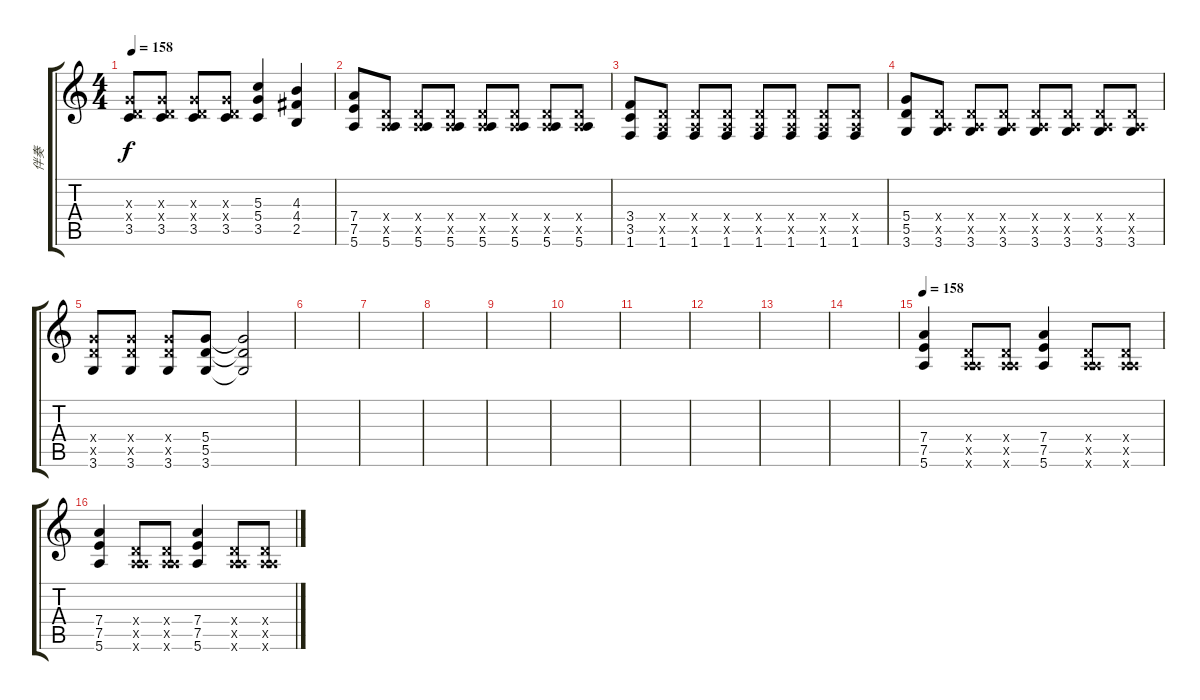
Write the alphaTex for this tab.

\track ("伴奏" "伴奏") {instrument distortionguitar}
\staff {score tabs}
\tuning (E4 B3 G3 D3 A2 E2) {hide}
\ts (4 4)
\tempo 158
\clef g2
\ks c
(0.3{x} 0.4{x} 3.5).8{dy f} (0.3{x} 0.4{x} 3.5).8 (0.3{x} 0.4{x} 3.5).8 (0.3{x} 0.4{x} 3.5).8 (5.3 5.4 3.5).4 (4.3 4.4 2.5).4 |
(7.4 7.5 5.6).8 (0.4{x} 0.5{x} 5.6).8 (0.4{x} 0.5{x} 5.6).8 (0.4{x} 0.5{x} 5.6).8 (0.4{x} 0.5{x} 5.6).8 (0.4{x} 0.5{x} 5.6).8 (0.4{x} 0.5{x} 5.6).8 (0.4{x} 0.5{x} 5.6).8 |
(3.4 3.5 1.6).8 (0.4{x} 0.5{x} 1.6).8 (0.4{x} 0.5{x} 1.6).8 (0.4{x} 0.5{x} 1.6).8{txt ""} (0.4{x} 0.5{x} 1.6).8 (0.4{x} 0.5{x} 1.6).8 (0.4{x} 0.5{x} 1.6).8 (0.4{x} 0.5{x} 1.6).8 |
(5.4 5.5 3.6).8 (0.4{x} 0.5{x} 3.6).8 (0.4{x} 0.5{x} 3.6).8 (0.4{x} 0.5{x} 3.6).8 (0.4{x} 0.5{x} 3.6).8 (0.4{x} 0.5{x} 3.6).8 (0.4{x} 0.5{x} 3.6).8 (0.4{x} 0.5{x} 3.6).8 |
(5.4{x} 5.5{x} 3.6).8 (5.4{x} 5.5{x} 3.6).8 (5.4{x} 5.5{x} 3.6).8 (5.4 5.5 3.6).8 (5.4{t} 5.5{t} 3.6{t}).2 |
|
|
|
|
|
|
|
|
|
\tempo 158
(7.4 7.5 5.6).4 (0.4{x} 0.5{x} 5.6{x}).8 (0.4{x} 0.5{x} 5.6{x}).8 (7.4 7.5 5.6).4 (0.4{x} 0.5{x} 5.6{x}).8 (0.4{x} 0.5{x} 5.6{x}).8 |
(7.4 7.5 5.6).4 (0.4{x} 0.5{x} 5.6{x}).8 (0.4{x} 0.5{x} 5.6{x}).8 (7.4 7.5 5.6).4 (0.4{x} 0.5{x} 5.6{x}).8 (0.4{x} 0.5{x} 5.6{x}).8
